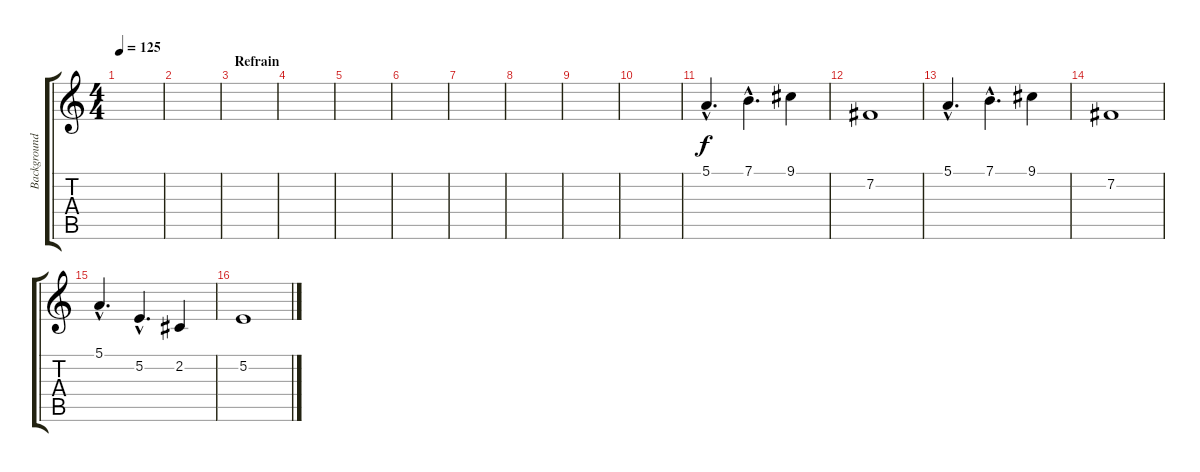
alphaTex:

\track ("Background" "Background") {instrument choiraahs}
\staff {score tabs}
\tuning (E4 B3 G3 D3 A2 E2) {hide}
\ts (4 4)
\tempo 125
\clef g2
\ks c
|
|
\section ("" "Refrain")
|
|
|
|
|
|
|
|
5.1{hac}.4{d} 7.1{hac}.4{d} 9.1.4 |
7.2.1 |
5.1{hac}.4{d} 7.1{hac}.4{d} 9.1.4 |
7.2.1 |
5.1{hac}.4{d} 5.2{hac}.4{d} 2.2.4 |
5.2.1
